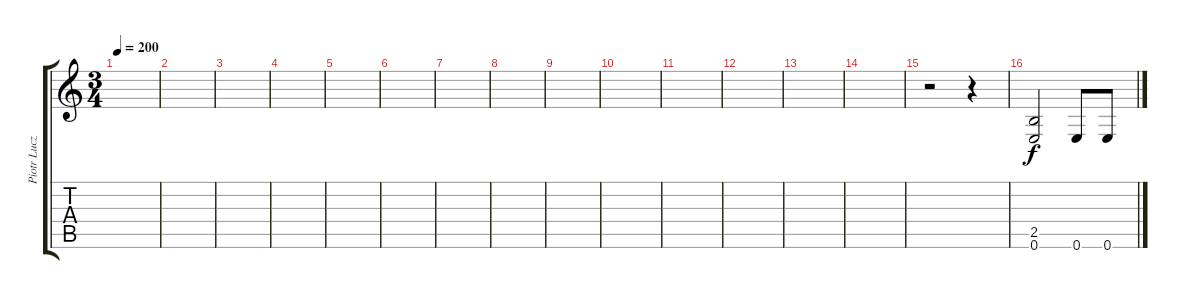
\track ("Piotr Luczyk - Dist" "Piotr Lucz") {instrument distortionguitar}
\staff {score tabs}
\tuning (E4 B3 G3 D3 A2 E2) {hide}
\ts (3 4)
\tempo 200
\clef g2
\ks c
|
|
|
|
|
|
|
|
|
|
|
|
|
|
r.2 r.4 |
(2.5 0.6).2 0.6.8 0.6.8
